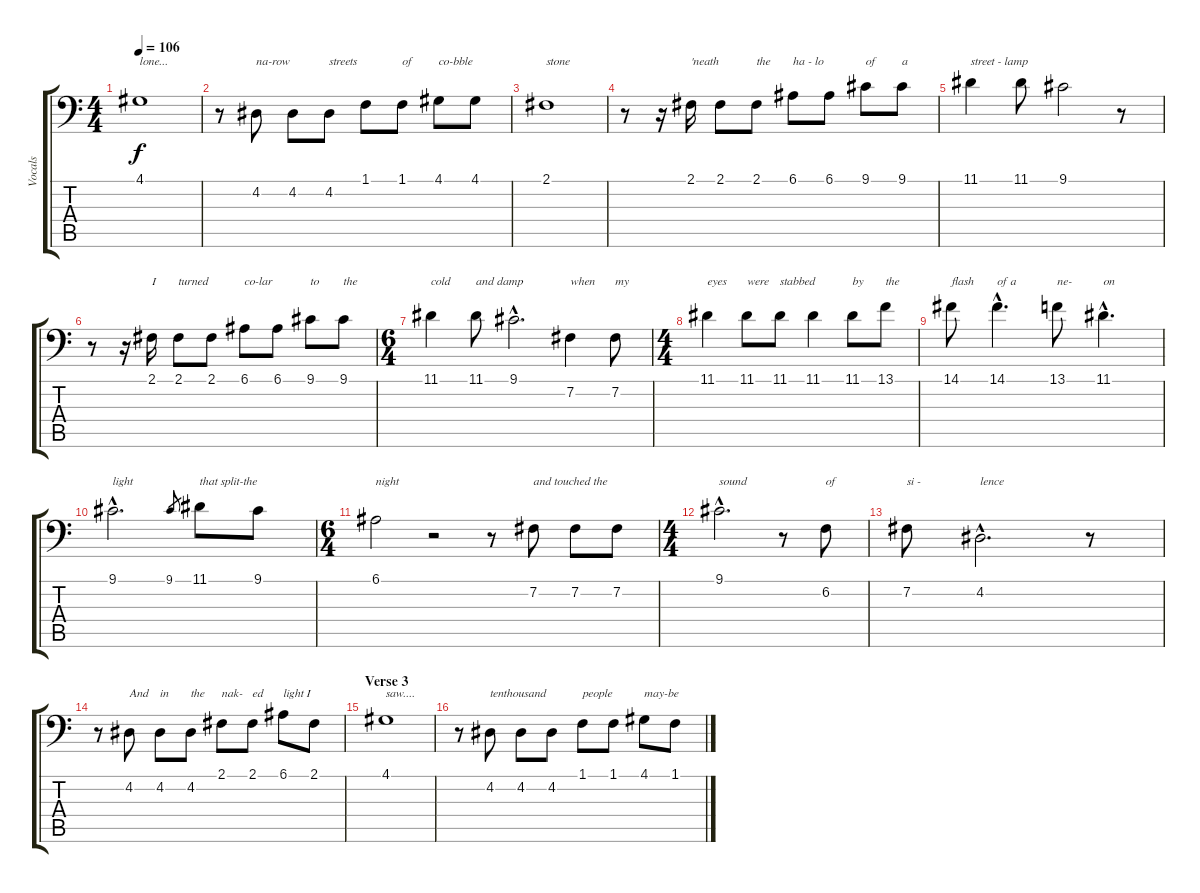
\track ("Vocals" "Vocals") {instrument tenorsax}
\staff {score tabs}
\tuning (E3 B2 G2 D2 A1 E1) {hide}
\ts (4 4)
\tempo 106
\clef f4
\ks c
4.1.1{txt "lone..." dy f} |
r.8 4.2.8{txt "na-row"} 4.2.8 4.2.8{txt "streets  "} 1.1.8 1.1.8{txt "of"} 4.1.8{txt "co-bble"} 4.1.8 |
2.1.1{txt "stone"} |
r.8 r.16 2.1.16{txt "'neath"} 2.1.8 2.1.8{txt "the"} 6.1.8{txt "ha - lo"} 6.1.8 9.1.8{txt "of  "} 9.1.8{txt "a"} |
11.1.4{txt "street - lamp"} 11.1.8 9.1.2 r.8 |
r.8 r.16 2.1.16{txt "I"} 2.1.8{txt "turned"} 2.1.8 6.1.8{txt "co-lar"} 6.1.8 9.1.8{txt "to"} 9.1.8{txt "the"} |
\ts (6 4)
11.1.4{txt "cold"} 11.1.8{txt "and damp"} 9.1{hac}.2{d} 7.2.4{txt "when"} 7.2.8{txt "my"} |
\ts (4 4)
11.1.4{txt "eyes"} 11.1.8{txt "were"} 11.1.8{txt "stabbed"} 11.1.4 11.1.8{txt "by"} 13.1.8{txt "the"} |
14.1.8{txt "flash"} 14.1{hac}.4{d txt "of a"} 13.1.8{txt "ne-"} 11.1{hac}.4{d txt "on"} |
9.1{hac}.2{d txt "light"} 9.1.8{gr} 11.1.8{txt "that split-the"} 9.1.8 |
\ts (6 4)
6.1.2{txt "night"} r.2 r.8 7.2.8{txt "and touched the"} 7.2.8 7.2.8 |
\ts (4 4)
9.1{hac}.2{d txt "sound"} r.8 6.2.8{txt "of"} |
7.2.8{txt "si -"} 4.2{hac}.2{d txt "lence"} r.8 |
r.8 4.2.8{txt "And"} 4.2.8{txt "in"} 4.2.8{txt "the"} 2.1.8{txt "nak-"} 2.1.8{txt "ed"} 6.1.8{txt "light I"} 2.1.8{txt " "} |
\section ("" "Verse 3")
4.1.1{txt "saw...."} |
r.8 4.2.8{txt "tenthousand"} 4.2.8 4.2.8 1.1.8{txt "people"} 1.1.8 4.1.8{txt "may-be"} 1.1.8
